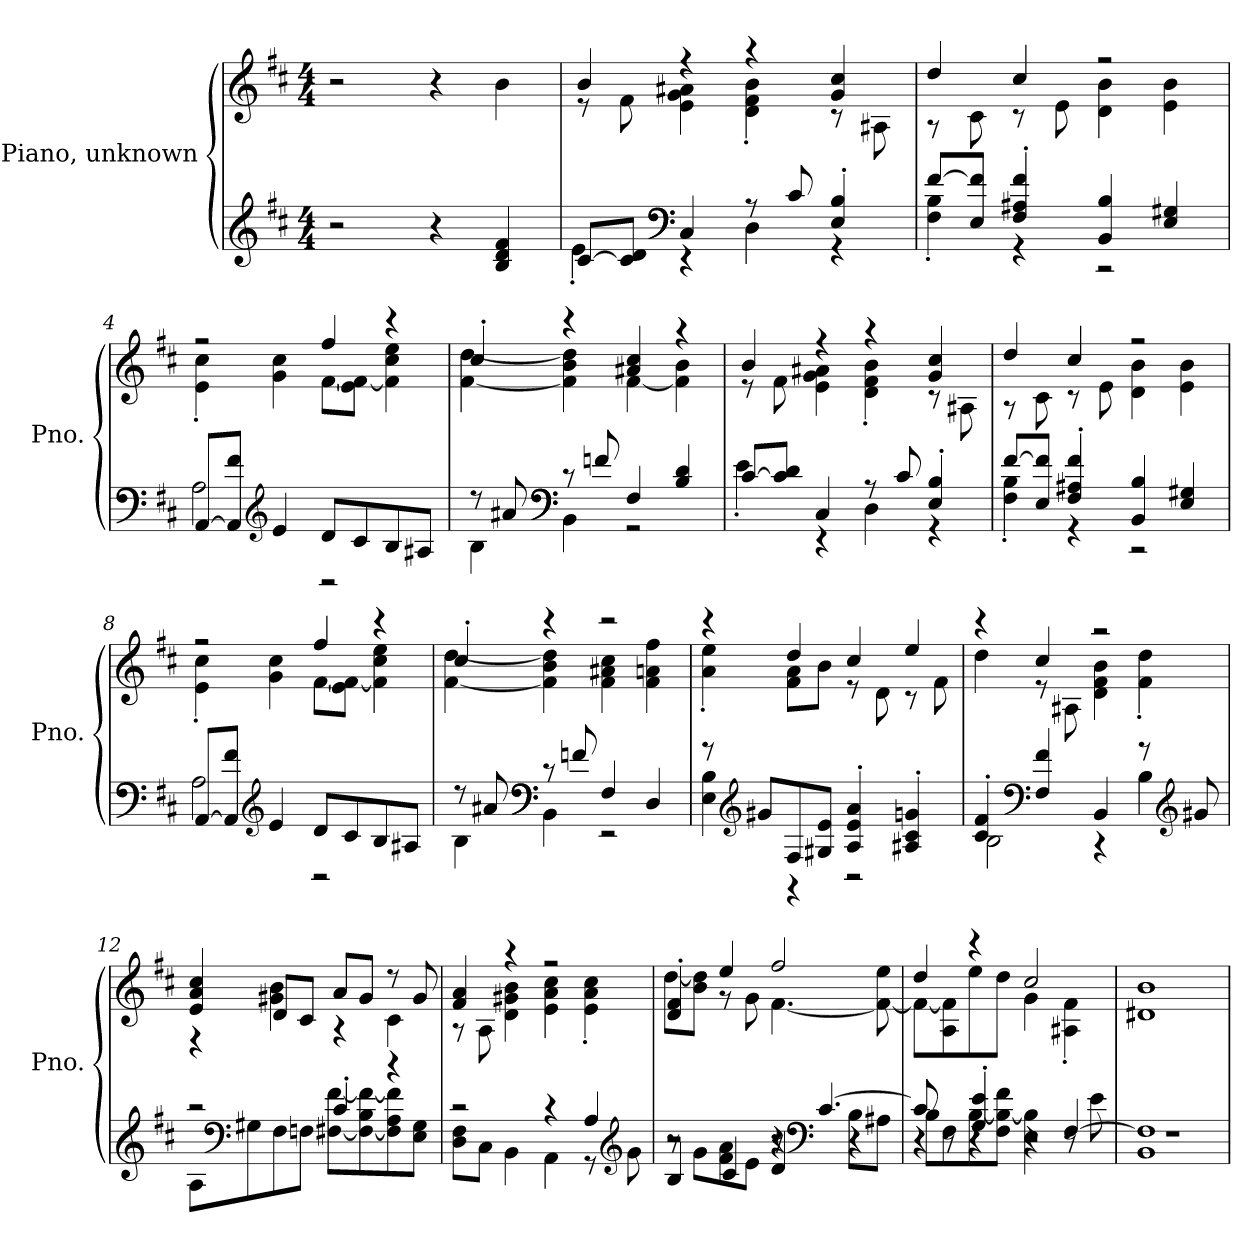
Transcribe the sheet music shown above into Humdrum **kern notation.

**kern	**kern
*part1	*part1
*staff2	*staff1
*I"Piano, unknown	*
*I'Pno.	*
*clefG2	*clefG2
*k[f#c#]	*k[f#c#]
*M4/4	*M4/4
*MM120	*MM120
=1	=1
2r	2r
4r	4r
4B/ 4d/ 4f#/	4b\
=2	=2
*^	*^
[8c#/L	4e'\	4b/	8r
8c#/] 8d/J	.	.	8f#\
*clefF4	*	*	*
4C#/	4r	4r	4e\ 4g\ 4a#X\
8r	4D\	4r	4d\' 4f#\' 4b\'
8c#/	.	.	.
4E/' 4B/'	4r	4g/ 4cc#/	8r
.	.	.	8A#X\
=3	=3	=3	=3
[8f#/L	4F#\' 4B\'	4dd/	8r
8E/ 8f#/]J	.	.	8c#\
4F#/' 4A#X/' 4f#/'	4r	4cc#/	8r
.	.	.	8e\
4BB/ 4B/	2r	2r	4d\ 4b\
4E/ 4G#X/	.	.	4e\ 4b\
=4	=4	=4	=4
[8AA/L	2A\	2r	4e\' 4cc#\'
8AA/] 8f#/J	.	.	.
*clefG2	*	*	*
4e/	.	.	4g\ 4cc#\
8d/L	2r	4ff#/	[8f#\L
8c#/	.	.	8e\ 8f#\_J
8B/	.	4r	4f#\] 4cc#\ 4ee\
8A#X/J	.	.	.
!!LO:LB:g=z	!!
=5	=5	=5	=5
8r	4B\	4cc#'/	[4f#\ [4dd\
8a#X/	.	.	.
*clefF4	*	*	*
8r	4BB\	4r	4f#\] 4b\ 4dd\]
8fn/	.	.	.
4F#/	2r	4a#X/ 4cc#/	[4f#\
4B/ 4d/	.	4r	4f#\] 4b\
=6	=6	=6	=6
[8c#/L	4e'\	4b/	8r
8c#/] 8d/J	.	.	8f#\
4C#/	4r	4r	4e\ 4g\ 4a#X\
8r	4D\	4r	4d\' 4f#\' 4b\'
8c#/	.	.	.
4E/' 4B/'	4r	4g/ 4cc#/	8r
.	.	.	8A#X\
=7	=7	=7	=7
[8f#/L	4F#\' 4B\'	4dd/	8r
8E/ 8f#/]J	.	.	8c#\
4F#/' 4A#X/' 4f#/'	4r	4cc#/	8r
.	.	.	8e\
4BB/ 4B/	2r	2r	4d\ 4b\
4E/ 4G#X/	.	.	4e\ 4b\
!!LO:LB:g=z	!!
=8	=8	=8	=8
[8AA/L	2A\	2r	4e\' 4cc#\'
8AA/] 8f#/J	.	.	.
*clefG2	*	*	*
4e/	.	.	4g\ 4cc#\
8d/L	2r	4ff#/	[8f#\L
8c#/	.	.	8e\ 8f#\_J
8B/	.	4r	4f#\] 4cc#\ 4ee\
8A#X/J	.	.	.
=9	=9	=9	=9
8r	4B\	4cc#'/	[4f#\ [4dd\
8a#X/	.	.	.
*clefF4	*	*	*
8r	4BB\	4r	4f#\] 4b\ 4dd\]
8fn/	.	.	.
4F#/	2r	2r	4f#\ 4a#X\ 4cc#\
4D/	.	.	4f#\ 4an\ 4ff#\
=10	=10	=10	=10
8r	4E\ 4B\	4r	4a\' 4ee\'
*clefG2	*	*	*
8g#X/L	.	.	.
8F#/	4r	4dd/	8f#\ 8a\L
8G#X/ 8e/J	.	.	8b\J
4A/' 4e/' 4a/'	2r	4cc#/	8r
.	.	.	8d\
4A#X/' 4c#/' 4gn/'	.	4ee/	8r
.	.	.	8f#\
!!LO:LB:g=z	!!
=11	=11	=11	=11
4c#/' 4f#/'	2B\	4r	4dd\
*clefF4	*	*	*
4F#/ 4f#/	.	4cc#/	8r
.	.	.	8A#X\
4BB/	4r	2r	4d\ 4f#\ 4b\
8r	4B\	.	4f#\' 4dd\'
*clefG2	*	*	*
8g#X/	.	.	.
=12	=12	=12	=12
2r	8A\L	4e/ 4a/ 4cc#/	4r
*clefF4	*	*	*
.	8G#X\	.	.
.	8F#\	8d/L	4g#X\ 4b\
.	8Fn\J	8c#/J	.
4c#'/	[8F#X\ [8f#\L	8a/L	4r
.	8F#\_ 8B\ 8f#\_	8g#/J	.
4r	8F#\] 8A\ 8f#\]	8r	4c#\
.	8E\ 8G#\J	8g#/	.
=13	=13	=13	=13
2r	8D\ 8F#\L	4f#/ 4a/	8r
.	8C#\J	.	8A\
.	4BB\	4r	4d\ 4g#X\ 4b\
4r	4AA\	2r	4e\ 4a\ 4cc#\
4A/	8r	.	4e\' 4a\' 4cc#\'
*clefG2	*	*	*
.	8g\	.	.
!!LO:LB:g=z	!!
=14	=14	=14	=14
*	*^	*	*
2r	8r	4B/	4d/' 4f#/'	[8dd\L
.	8g\L	.	.	8b\ 8dd\]J
.	8f#\ 8a\	4c#/	4ee/	8r
.	8e\J	.	.	8g\
8r	4r	4d/	2ff#/	[4.f#\
*clefF4	*	*	*	*
[4.c#/	.	.	.	.
.	8B\L	4r	.	.
.	8A#X\J	.	.	8f#\_ 8ee\
=15	=15	=15	=15	=15
8c#/]	8B\L	4r	4dd/	8f#\L_
8r	8F#\	.	.	8A\ 8f#\]
4r	[8B\	4G/' 4e/'	4r	8ee\
.	8F#\ 8B\_ 8f#\J	.	.	8dd\J
2r	4E\ 4B\]	4r	2cc#/	4g\
.	8r	[4F#/	.	4A#X\' 4f#\'
.	8e\	.	.	.
*	*	*	*v	*v
=16	=16	=16	=16
1r	1BB	1F#]	1d#X 1b
*v	*v	*v	*
=	=
*-	*-
